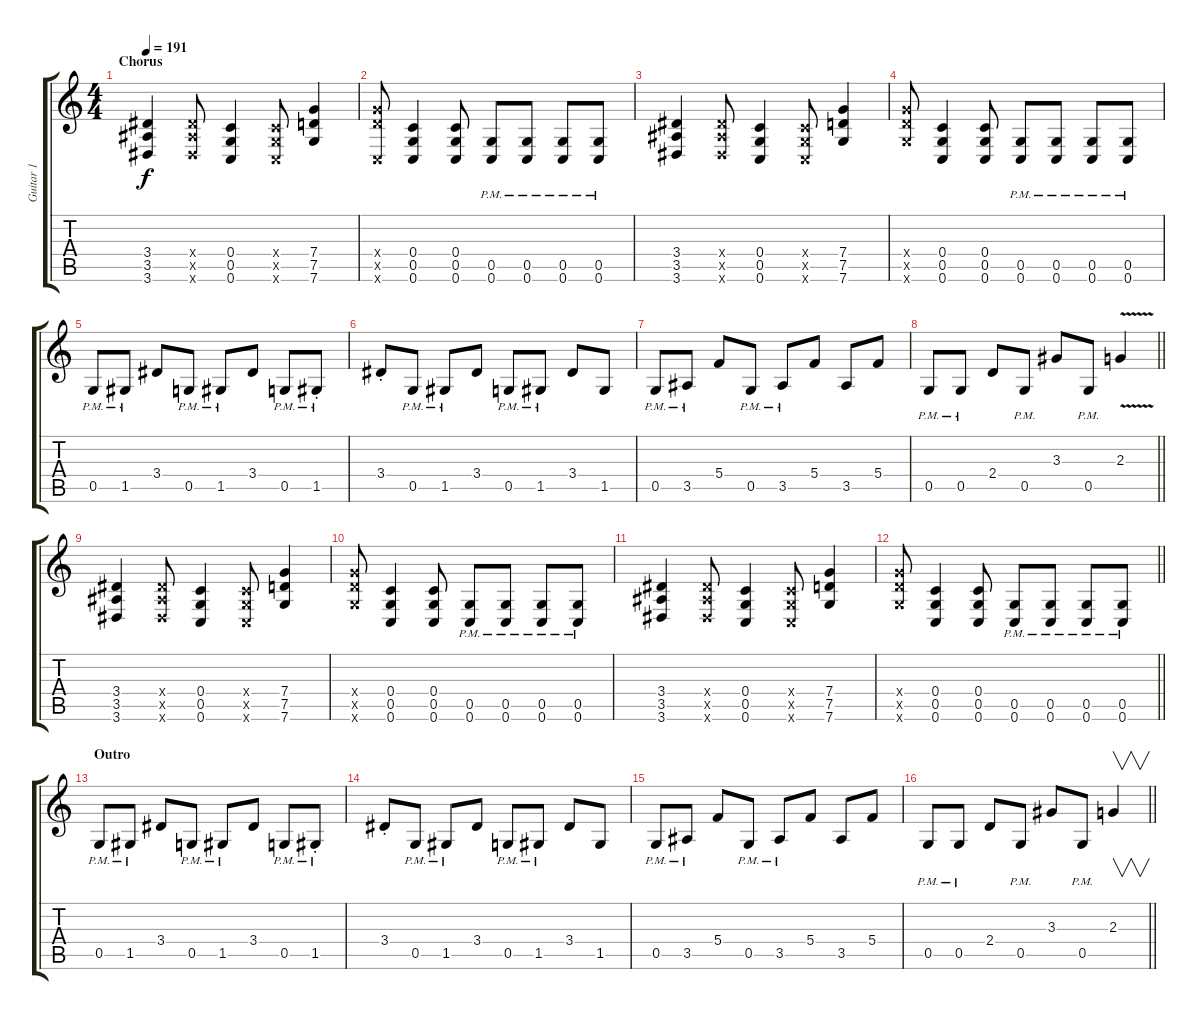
\track ("Guitar 1" "Guitar 1") {instrument distortionguitar}
\staff {score tabs}
\tuning (D4 A3 F3 C3 G2 C2) {hide}
\ts (4 4)
\section ("" "Chorus")
\tempo 191
\clef g2
\ks c
(3.4 3.5 3.6).4{dy f} (3.4{x} 3.5{x} 3.6{x}).8 (0.4 0.5 0.6).4 (0.4{x} 0.5{x} 0.6{x}).8 (7.4 7.5 7.6).4 |
(7.4{x} 7.5{x} 0.6{x}).8 (0.4 0.5 0.6).4 (0.4 0.5 0.6).8 (0.5{pm} 0.6{pm}).8 (0.5{pm} 0.6{pm}).8 (0.5{pm} 0.6{pm}).8 (0.5{pm} 0.6{pm}).8 |
(3.4 3.5 3.6).4 (3.4{x} 3.5{x} 3.6{x}).8 (0.4 0.5 0.6).4 (0.4{x} 0.5{x} 0.6{x}).8 (7.4 7.5 7.6).4 |
(7.4{x} 7.5{x} 7.6{x}).8 (0.4 0.5 0.6).4 (0.4 0.5 0.6).8 (0.5{pm} 0.6{pm}).8 (0.5{pm} 0.6{pm}).8 (0.5{pm} 0.6{pm}).8 (0.5{pm} 0.6{pm}).8 |
0.5{pm}.8 1.5{pm}.8 3.4.8 0.5{pm}.8 1.5{pm}.8 3.4.8 0.5{pm}.8 1.5{pm st}.8 |
3.4{st}.8 0.5{pm}.8 1.5{pm}.8 3.4.8 0.5{pm}.8 1.5{pm}.8 3.4.8 1.5.8 |
0.5{pm}.8 3.5{pm}.8 5.4.8 0.5{pm}.8 3.5{pm}.8 5.4.8 3.5.8 5.4.8 |
\barLineRight lightlight
0.5{pm}.8 0.5{pm}.8 2.4.8 0.5{pm}.8 3.3.8 0.5{pm}.8 2.3{v}.4 |
(3.4 3.5 3.6).4 (3.4{x} 3.5{x} 3.6{x}).8 (0.4 0.5 0.6).4 (0.4{x} 0.5{x} 0.6{x}).8 (7.4 7.5 7.6).4 |
(7.4{x} 7.5{x} 7.6{x}).8 (0.4 0.5 0.6).4 (0.4 0.5 0.6).8 (0.5{pm} 0.6{pm}).8 (0.5{pm} 0.6{pm}).8 (0.5{pm} 0.6{pm}).8 (0.5{pm} 0.6{pm}).8 |
(3.4 3.5 3.6).4 (3.4{x} 3.5{x} 3.6{x}).8 (0.4 0.5 0.6).4 (0.4{x} 0.5{x} 0.6{x}).8 (7.4 7.5 7.6).4 |
\barLineRight lightlight
(7.4{x} 7.5{x} 7.6{x}).8 (0.4 0.5 0.6).4 (0.4 0.5 0.6).8 (0.5{pm} 0.6{pm}).8 (0.5{pm} 0.6{pm}).8 (0.5{pm} 0.6{pm}).8 (0.5{pm} 0.6{pm}).8 |
\section ("" "Outro")
0.5{pm}.8 1.5{pm}.8 3.4.8 0.5{pm}.8 1.5{pm}.8 3.4.8 0.5{pm}.8 1.5{pm st}.8 |
3.4{st}.8 0.5{pm}.8 1.5{pm}.8 3.4.8 0.5{pm}.8 1.5{pm}.8 3.4.8 1.5.8 |
0.5{pm}.8 3.5{pm}.8 5.4.8 0.5{pm}.8 3.5{pm}.8 5.4.8 3.5.8 5.4.8 |
\barLineRight lightlight
0.5{pm}.8 0.5{pm}.8 2.4.8 0.5{pm}.8 3.3.8 0.5{pm}.8 2.3.4{v}
